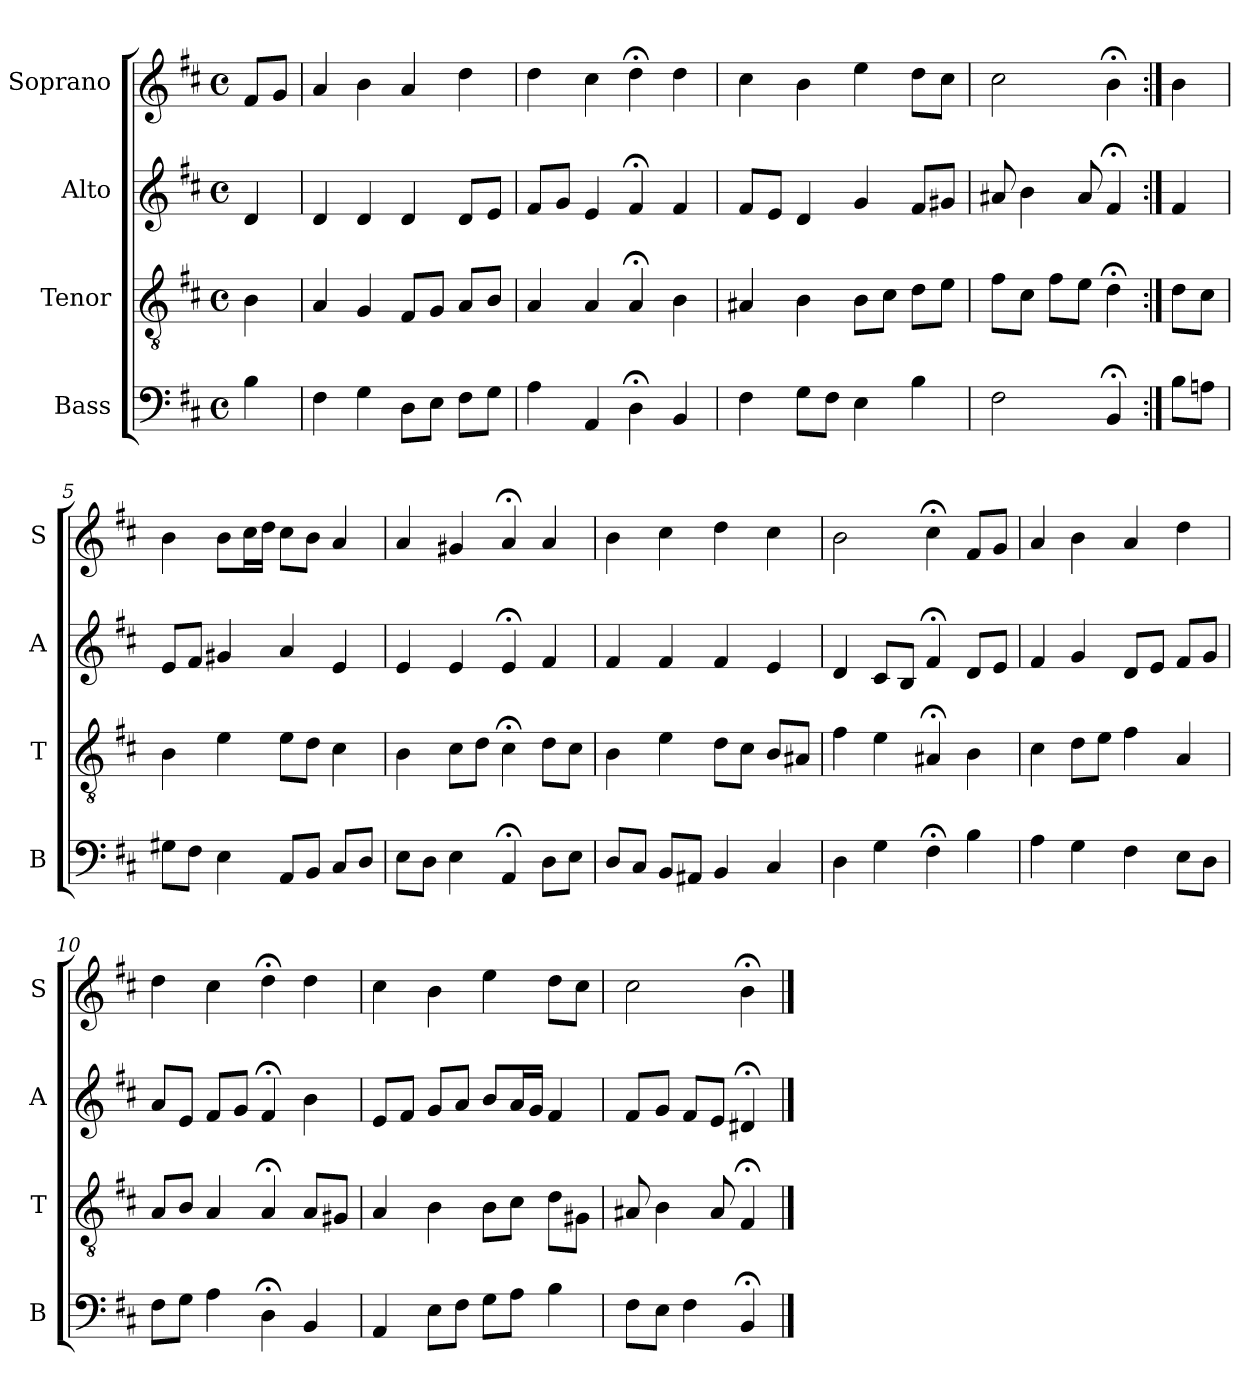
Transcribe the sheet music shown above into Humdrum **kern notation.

**kern	**kern	**kern	**kern
*part4	*part3	*part2	*part1
*staff4	*staff3	*staff2	*staff1
*I"Bass	*I"Tenor	*I"Alto	*I"Soprano
*I'B	*I'T	*I'A	*I'S
*clefF4	*clefGv2	*clefG2	*clefG2
*k[f#c#]	*k[f#c#]	*k[f#c#]	*k[f#c#]
*b:	*b:	*b:	*b:
*M4/4	*M4/4	*M4/4	*M4/4
*met(c)	*met(c)	*met(c)	*met(c)
*MM100	*MM100	*MM100	*MM100
=	=	=	=
4B	4B	4d	8f#L
.	.	.	8gJ
=1	=1	=1	=1
4F#	4A	4d	4a
4G	4G	4d	4b
8DL	8F#L	4d	4a
8EJ	8GJ	.	.
8F#L	8AL	8dL	4dd
8GJ	8BJ	8eJ	.
=2	=2	=2	=2
4Ai	4Ai	8f#iL	4ddi
.	.	8gJ	.
4AA	4A	4e	4cc#
4D;<	4A;<	4f#;<	4dd;<
4BB	4B	4f#	4dd
=3	=3	=3	=3
4F#	4A#X	8f#L	4cc#
.	.	8eJ	.
8GL	4B	4d	4b
8F#J	.	.	.
4E	8BL	4g	4ee
.	8c#J	.	.
4B	8dL	8f#L	8ddL
.	8eJ	8g#XJ	8cc#J
=4	=4	=4	=4
2F#	8f#L	8a#X	2cc#
.	8c#J	4b	.
.	8f#L	.	.
.	8eJ	8a#	.
4BB;<	4d;<	4f#;<	4b;<
=:|!	=:|!	=:|!	=:|!
8BL	8dL	4f#	4b
8AnJ	8c#J	.	.
=5	=5	=5	=5
8G#XL	4B	8eL	4b
8F#J	.	8f#J	.
4E	4e	4g#X	8bL
.	.	.	16cc#L
.	.	.	16ddJJ
8AAL	8eL	4a	8cc#L
8BBJ	8dJ	.	8bJ
8C#L	4c#	4e	4a
8DJ	.	.	.
=6	=6	=6	=6
8EL	4B	4e	4a
8DJ	.	.	.
4E	8c#L	4e	4g#X
.	8dJ	.	.
4AA;<	4c#;<	4e;<	4a;<
8DL	8dL	4f#	4a
8EJ	8c#J	.	.
=7	=7	=7	=7
8DL	4B	4f#	4b
8C#J	.	.	.
8BBL	4e	4f#	4cc#
8AA#XJ	.	.	.
4BB	8dL	4f#	4dd
.	8c#J	.	.
4C#	8BL	4e	4cc#
.	8A#XJ	.	.
=8	=8	=8	=8
4D	4f#	4d	2b
4G	4e	8c#L	.
.	.	8BJ	.
4F#;<	4A#X;<	4f#;<	4cc#;<
4B	4B	8dL	8f#L
.	.	8eJ	8gJ
=9	=9	=9	=9
4A	4c#	4f#	4a
4G	8dL	4g	4b
.	8eJ	.	.
4F#	4f#	8dL	4a
.	.	8eJ	.
8EL	4A	8f#L	4dd
8DJ	.	8gJ	.
=10	=10	=10	=10
8F#L	8AL	8aL	4dd
8GJ	8BJ	8eJ	.
4A	4A	8f#L	4cc#
.	.	8gJ	.
4D;<	4A;<	4f#;<	4dd;<
4BB	8AL	4b	4dd
.	8G#XJ	.	.
=11	=11	=11	=11
4AA	4A	8eL	4cc#
.	.	8f#J	.
8EL	4B	8gL	4b
8F#J	.	8aJ	.
8GL	8BL	8bL	4ee
8AJ	8c#J	16aL	.
.	.	16gJJ	.
4B	8dL	4f#	8ddL
.	8G#XJ	.	8cc#J
=12	=12	=12	=12
8F#L	8A#X	8f#L	2cc#
8EJ	4B	8gJ	.
4F#	.	8f#L	.
.	8A#	8eJ	.
4BB;<	4F#;<	4d#X;<	4b;<
==	==	==	==
*-	*-	*-	*-
